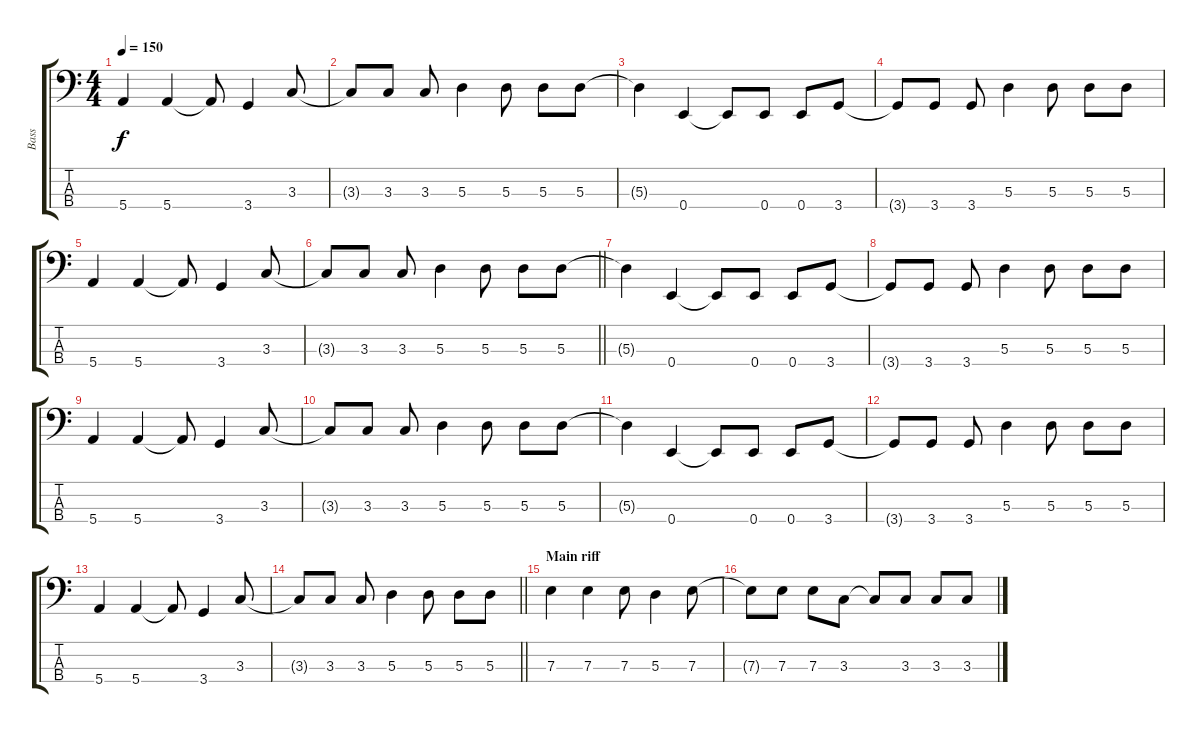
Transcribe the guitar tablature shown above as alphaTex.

\track ("Bass" "Bass") {instrument electricbassfinger}
\staff {score tabs}
\tuning (G2 D2 A1 E1) {hide}
\ts (4 4)
\tempo 150
\clef f4
\ks c
5.4.4{dy f} 5.4.4 5.4{t}.8 3.4.4 3.3.8 |
3.3{t}.8 3.3.8 3.3.8 5.3.4 5.3.8 5.3.8 5.3.8 |
5.3{t}.4 0.4.4 0.4{t}.8 0.4.8 0.4.8 3.4.8 |
3.4{t}.8 3.4.8 3.4.8 5.3.4 5.3.8 5.3.8 5.3.8 |
5.4.4 5.4.4 5.4{t}.8 3.4.4 3.3.8 |
\barLineRight lightlight
3.3{t}.8 3.3.8 3.3.8 5.3.4 5.3.8 5.3.8 5.3.8 |
5.3{t}.4 0.4.4 0.4{t}.8 0.4.8 0.4.8 3.4.8 |
3.4{t}.8 3.4.8 3.4.8 5.3.4 5.3.8 5.3.8 5.3.8 |
5.4.4 5.4.4 5.4{t}.8 3.4.4 3.3.8 |
3.3{t}.8 3.3.8 3.3.8 5.3.4 5.3.8 5.3.8 5.3.8 |
5.3{t}.4 0.4.4 0.4{t}.8 0.4.8 0.4.8 3.4.8 |
3.4{t}.8 3.4.8 3.4.8 5.3.4 5.3.8 5.3.8 5.3.8 |
5.4.4 5.4.4 5.4{t}.8 3.4.4 3.3.8 |
\barLineRight lightlight
3.3{t}.8 3.3.8 3.3.8 5.3.4 5.3.8 5.3.8 5.3.8 |
\section ("" "Main riff")
7.3.4 7.3.4 7.3.8 5.3.4 7.3.8 |
7.3{t}.8 7.3.8 7.3.8 3.3.8 3.3{t}.8 3.3.8 3.3.8 3.3.8
